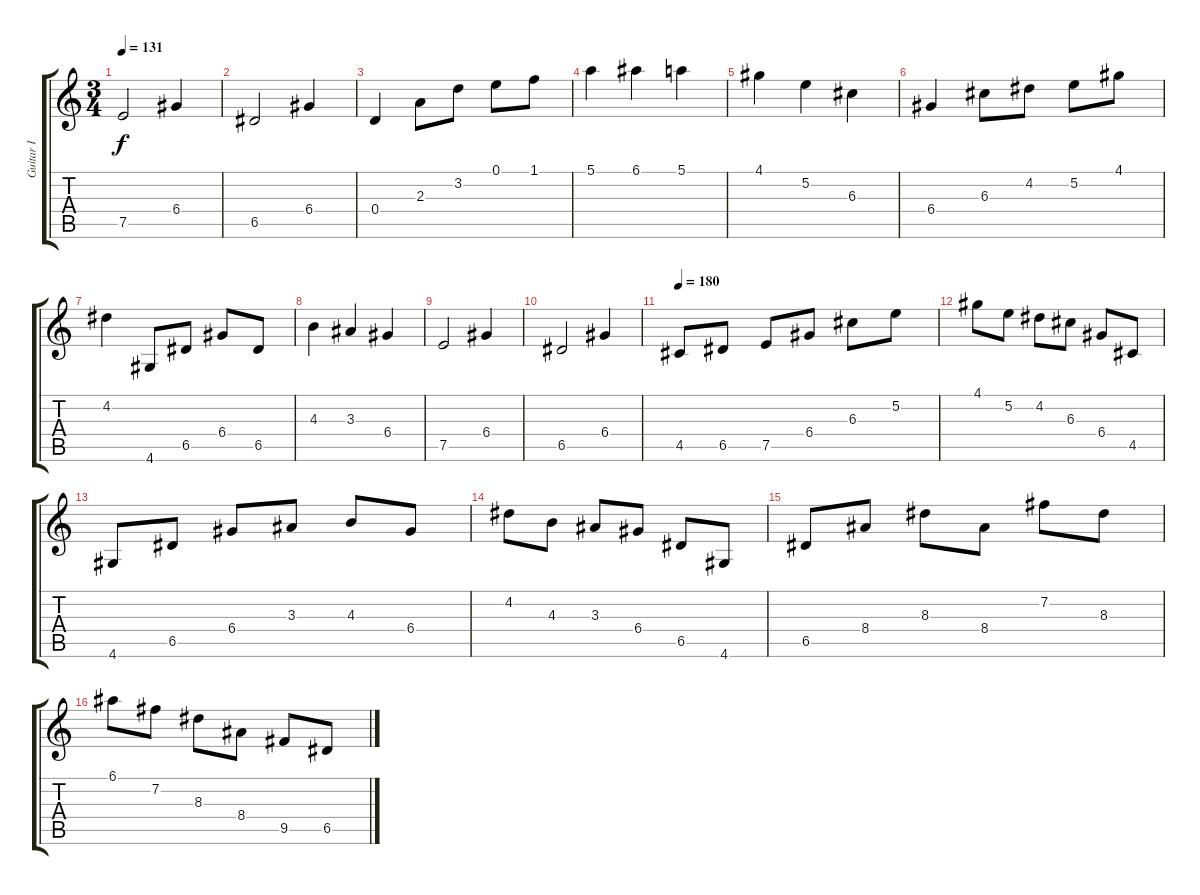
\track ("Guitar I" "Guitar I") {instrument distortionguitar}
\staff {score tabs}
\tuning (E4 B3 G3 D3 A2 E2) {hide}
\ts (3 4)
\tempo 131
\clef g2
\ks c
7.5.2{dy f} 6.4.4 |
6.5.2 6.4.4 |
0.4.4 2.3.8 3.2.8 0.1.8 1.1.8 |
5.1.4 6.1.4 5.1.4 |
4.1.4 5.2.4 6.3.4 |
6.4.4 6.3.8 4.2.8 5.2.8 4.1.8 |
4.2.4 4.6.8 6.5.8 6.4.8 6.5.8 |
4.3.4 3.3.4 6.4.4 |
7.5.2 6.4.4 |
6.5.2 6.4.4 |
\tempo 180
4.5.8 6.5.8 7.5.8 6.4.8 6.3.8 5.2.8 |
4.1.8 5.2.8 4.2.8 6.3.8 6.4.8 4.5.8 |
4.6.8 6.5.8 6.4.8 3.3.8 4.3.8 6.4.8 |
4.2.8 4.3.8 3.3.8 6.4.8 6.5.8 4.6.8 |
6.5.8 8.4.8 8.3.8 8.4.8 7.2.8 8.3.8 |
6.1.8 7.2.8 8.3.8 8.4.8 9.5.8 6.5.8
